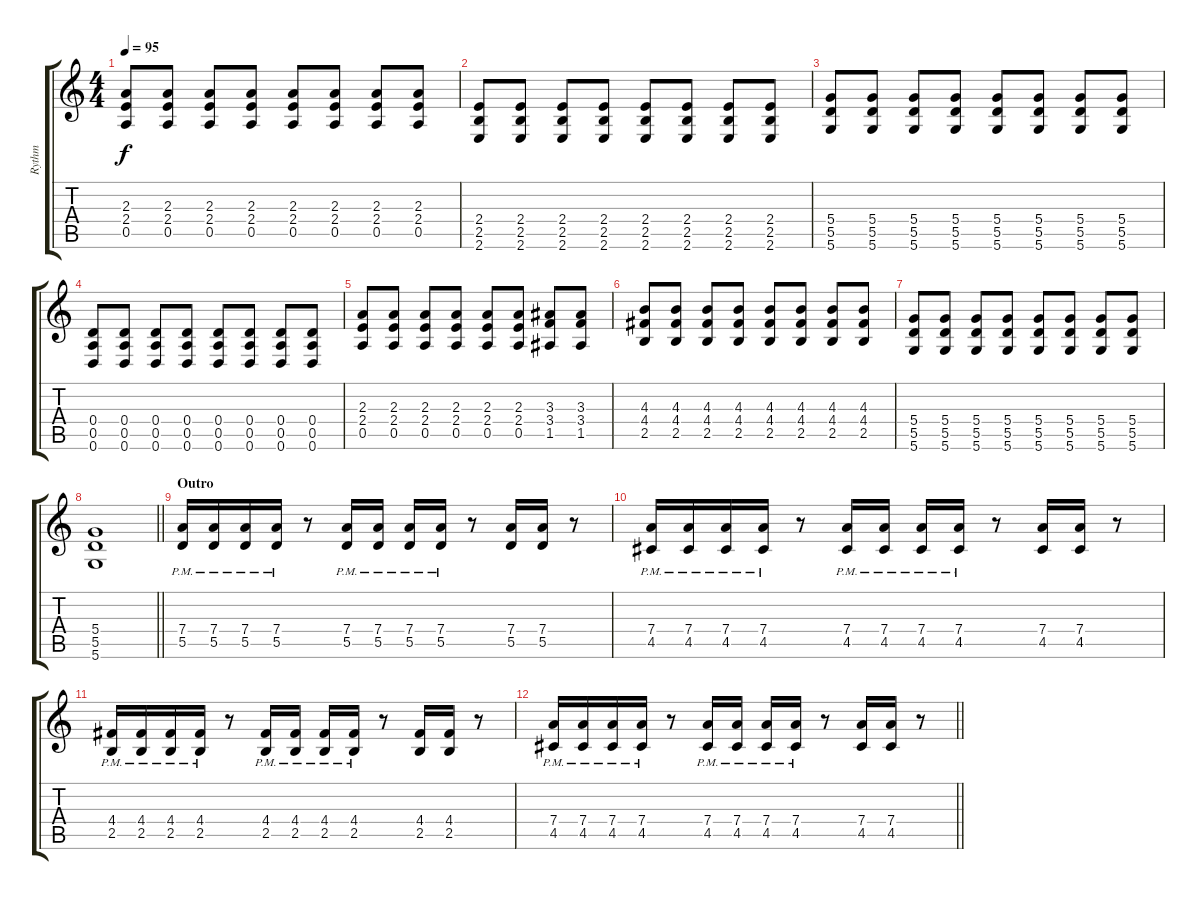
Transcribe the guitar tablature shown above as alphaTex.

\track ("Rythm" "Rythm") {instrument overdrivenguitar}
\staff {score tabs}
\tuning (E4 B3 G3 D3 A2 D2) {hide}
\ts (4 4)
\tempo 95
\clef g2
\ks c
(2.3 2.4 0.5).8{dy f} (2.3 2.4 0.5).8 (2.3 2.4 0.5).8 (2.3 2.4 0.5).8 (2.3 2.4 0.5).8 (2.3 2.4 0.5).8 (2.3 2.4 0.5).8 (2.3 2.4 0.5).8 |
(2.4 2.5 2.6).8 (2.4 2.5 2.6).8 (2.4 2.5 2.6).8 (2.4 2.5 2.6).8 (2.4 2.5 2.6).8 (2.4 2.5 2.6).8 (2.4 2.5 2.6).8 (2.4 2.5 2.6).8 |
(5.4 5.5 5.6).8 (5.4 5.5 5.6).8 (5.4 5.5 5.6).8 (5.4 5.5 5.6).8 (5.4 5.5 5.6).8 (5.4 5.5 5.6).8 (5.4 5.5 5.6).8 (5.4 5.5 5.6).8 |
(0.4 0.5 0.6).8 (0.4 0.5 0.6).8 (0.4 0.5 0.6).8 (0.4 0.5 0.6).8 (0.4 0.5 0.6).8 (0.4 0.5 0.6).8 (0.4 0.5 0.6).8 (0.4 0.5 0.6).8 |
(2.3 2.4 0.5).8 (2.3 2.4 0.5).8 (2.3 2.4 0.5).8 (2.3 2.4 0.5).8 (2.3 2.4 0.5).8 (2.3 2.4 0.5).8 (3.3 3.4 1.5).8 (3.3 3.4 1.5).8 |
(4.3 4.4 2.5).8 (4.3 4.4 2.5).8 (4.3 4.4 2.5).8 (4.3 4.4 2.5).8 (4.3 4.4 2.5).8 (4.3 4.4 2.5).8 (4.3 4.4 2.5).8 (4.3 4.4 2.5).8 |
(5.4 5.5 5.6).8 (5.4 5.5 5.6).8 (5.4 5.5 5.6).8 (5.4 5.5 5.6).8 (5.4 5.5 5.6).8 (5.4 5.5 5.6).8 (5.4 5.5 5.6).8 (5.4 5.5 5.6).8 |
\barLineRight lightlight
(5.4 5.5 5.6).1 |
\section ("" "Outro")
(7.4{pm} 5.5{pm}).16 (7.4{pm} 5.5{pm}).16 (7.4{pm} 5.5{pm}).16 (7.4{pm} 5.5{pm}).16 r.8 (7.4{pm} 5.5{pm}).16 (7.4{pm} 5.5{pm}).16 (7.4{pm} 5.5{pm}).16 (7.4{pm} 5.5{pm}).16 r.8 (7.4 5.5).16 (7.4 5.5).16 r.8 |
(7.4{pm} 4.5{pm}).16 (7.4{pm} 4.5{pm}).16 (7.4{pm} 4.5{pm}).16 (7.4{pm} 4.5{pm}).16 r.8 (7.4{pm} 4.5{pm}).16 (7.4{pm} 4.5{pm}).16 (7.4{pm} 4.5{pm}).16 (7.4{pm} 4.5{pm}).16 r.8 (7.4 4.5).16 (7.4 4.5).16 r.8 |
(4.4{pm} 2.5{pm}).16 (4.4{pm} 2.5{pm}).16 (4.4{pm} 2.5{pm}).16 (4.4{pm} 2.5{pm}).16 r.8 (4.4{pm} 2.5{pm}).16 (4.4{pm} 2.5{pm}).16 (4.4{pm} 2.5{pm}).16 (4.4{pm} 2.5{pm}).16 r.8 (4.4 2.5).16 (4.4 2.5).16 r.8 |
\barLineRight lightlight
(7.4{pm} 4.5{pm}).16 (7.4{pm} 4.5{pm}).16 (7.4{pm} 4.5{pm}).16 (7.4{pm} 4.5{pm}).16 r.8 (7.4{pm} 4.5{pm}).16 (7.4{pm} 4.5{pm}).16 (7.4{pm} 4.5{pm}).16 (7.4{pm} 4.5{pm}).16 r.8 (7.4 4.5).16 (7.4 4.5).16 r.8
